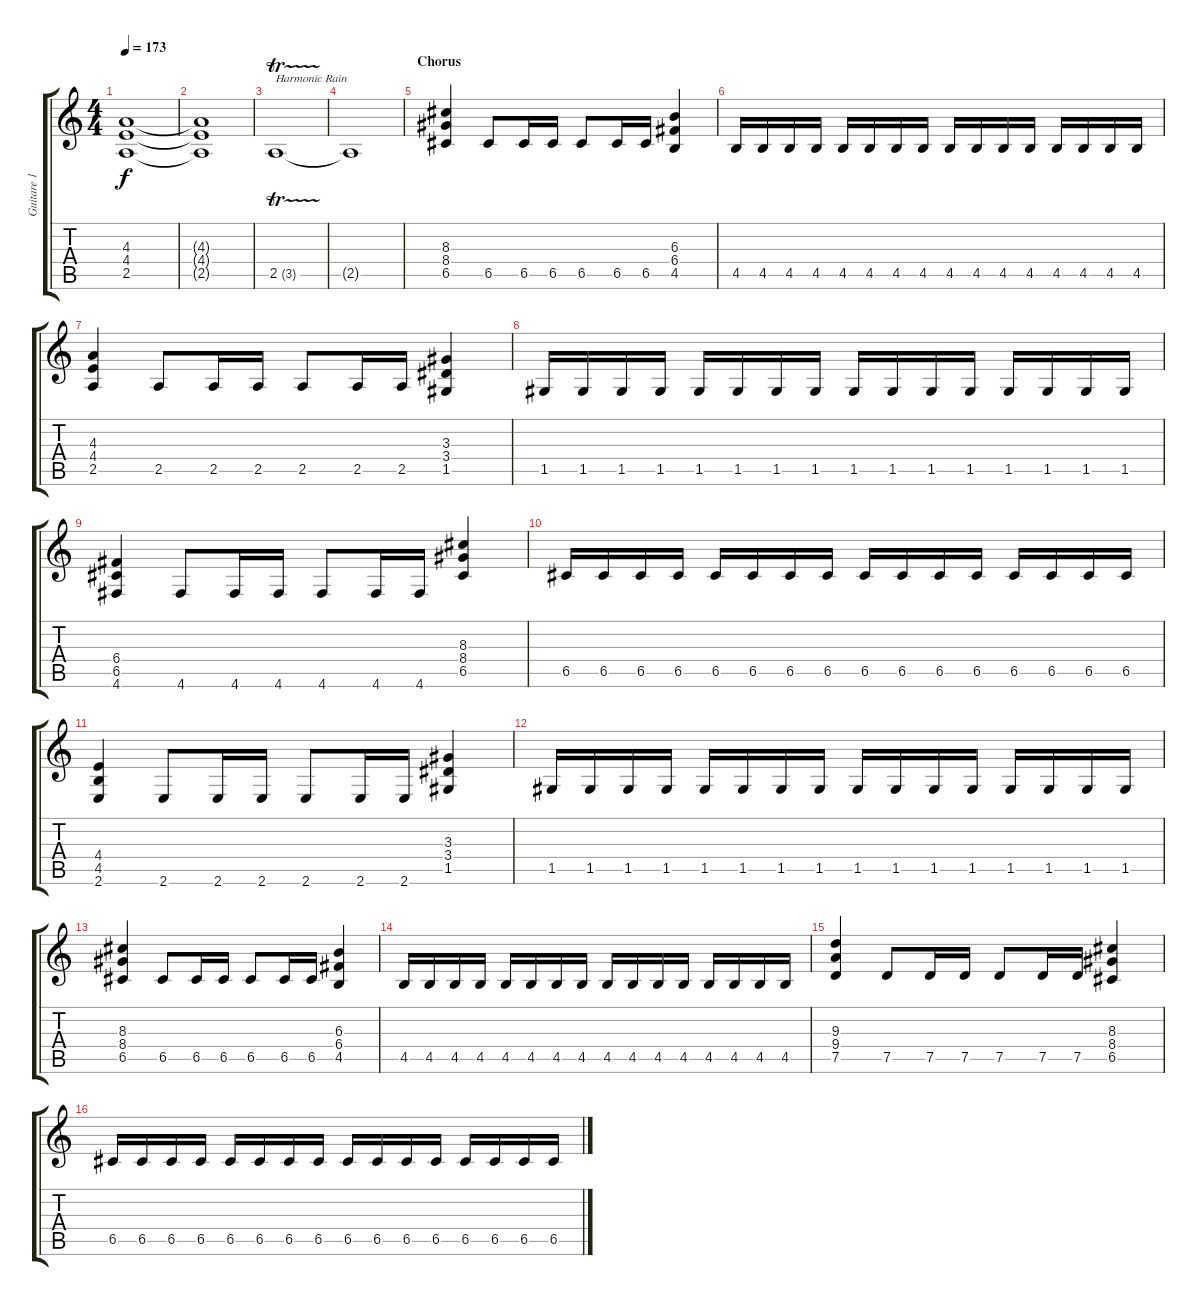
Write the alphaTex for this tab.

\track ("Guitare 1" "Guitare 1") {instrument distortionguitar}
\staff {score tabs}
\tuning (D4 A3 F3 C3 G2 D2) {hide}
\ts (4 4)
\tempo 173
\clef g2
\ks c
(4.3 4.4 2.5).1{dy f} |
(4.3{t} 4.4{t} 2.5{t}).1 |
2.5{tr (3 16)}.1{txt "Harmonic Rain"} |
2.5{t}.1 |
\section ("" "Chorus")
(8.3 8.4 6.5).4 6.5.8 6.5.16 6.5.16 6.5.8 6.5.16 6.5.16 (6.3 6.4 4.5).4 |
4.5.16 4.5.16 4.5.16 4.5.16 4.5.16 4.5.16 4.5.16 4.5.16 4.5.16 4.5.16 4.5.16 4.5.16 4.5.16 4.5.16 4.5.16 4.5.16 |
(4.3 4.4 2.5).4 2.5.8 2.5.16 2.5.16 2.5.8 2.5.16 2.5.16 (3.3 3.4 1.5).4 |
1.5.16 1.5.16 1.5.16 1.5.16 1.5.16 1.5.16 1.5.16 1.5.16 1.5.16 1.5.16 1.5.16 1.5.16 1.5.16 1.5.16 1.5.16 1.5.16 |
(6.4 6.5 4.6).4 4.6.8 4.6.16 4.6.16 4.6.8 4.6.16 4.6.16 (8.3 8.4 6.5).4 |
6.5.16 6.5.16 6.5.16 6.5.16 6.5.16 6.5.16 6.5.16 6.5.16 6.5.16 6.5.16 6.5.16 6.5.16 6.5.16 6.5.16 6.5.16 6.5.16 |
(4.4 4.5 2.6).4 2.6.8 2.6.16 2.6.16 2.6.8 2.6.16 2.6.16 (3.3 3.4 1.5).4 |
1.5.16 1.5.16 1.5.16 1.5.16 1.5.16 1.5.16 1.5.16 1.5.16 1.5.16 1.5.16 1.5.16 1.5.16 1.5.16 1.5.16 1.5.16 1.5.16 |
(8.3 8.4 6.5).4 6.5.8 6.5.16 6.5.16 6.5.8 6.5.16 6.5.16 (6.3 6.4 4.5).4 |
4.5.16 4.5.16 4.5.16 4.5.16 4.5.16 4.5.16 4.5.16 4.5.16 4.5.16 4.5.16 4.5.16 4.5.16 4.5.16 4.5.16 4.5.16 4.5.16 |
(9.3 9.4 7.5).4 7.5.8 7.5.16 7.5.16 7.5.8 7.5.16 7.5.16 (8.3 8.4 6.5).4 |
6.5.16 6.5.16 6.5.16 6.5.16 6.5.16 6.5.16 6.5.16 6.5.16 6.5.16 6.5.16 6.5.16 6.5.16 6.5.16 6.5.16 6.5.16 6.5.16
